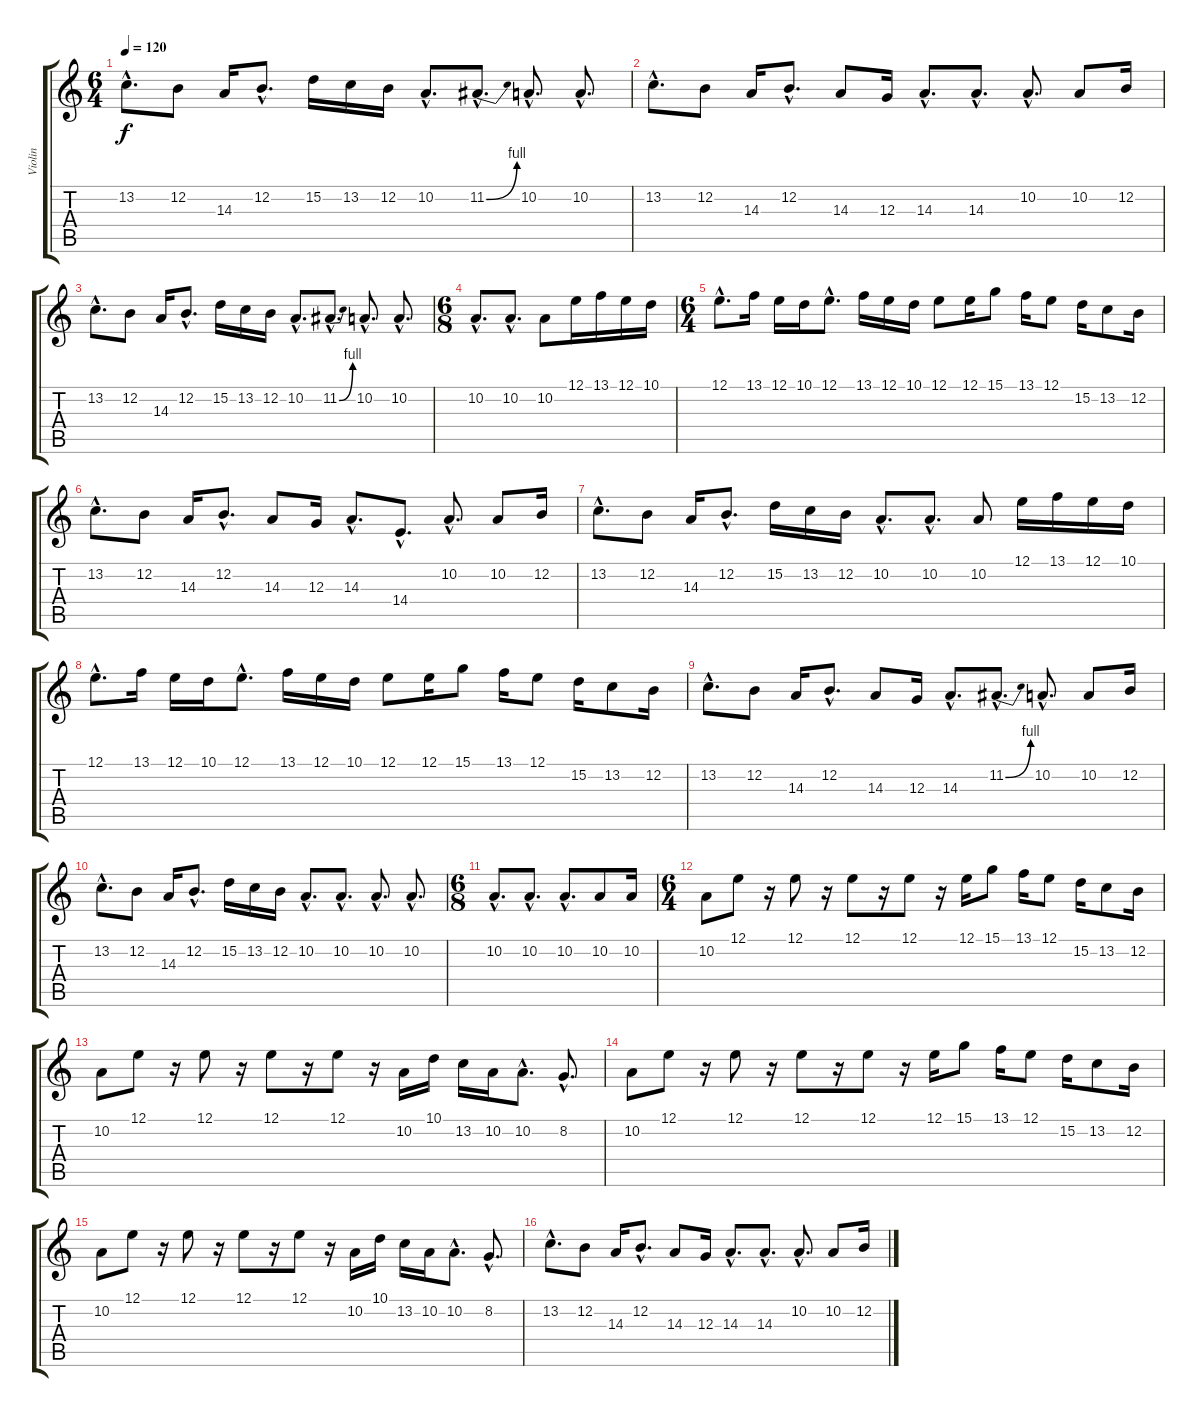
\track ("Violin" "Violin") {instrument violin}
\staff {score tabs}
\tuning (E4 B3 G3 D3 A2 E2) {hide}
\ts (6 4)
\tempo 120
\clef g2
\ks c
13.2{hac}.8{d dy f} 12.2.8 14.3.16 12.2{hac}.8{d} 15.2.16 13.2.16 12.2.16 10.2{hac}.8{d} 11.2{be (bend 0 0 60 4) hac}.8{d} 10.2{hac}.8{d} 10.2{hac}.8{d} |
13.2{hac}.8{d} 12.2.8 14.3.16 12.2{hac}.8{d} 14.3.8 12.3.16 14.3{hac}.8{d} 14.3{hac}.8{d} 10.2{hac}.8{d} 10.2.8 12.2.16 |
13.2{hac}.8{d} 12.2.8 14.3.16 12.2{hac}.8{d} 15.2.16 13.2.16 12.2.16 10.2{hac}.8{d} 11.2{be (bend 0 0 60 4) hac}.8{d} 10.2{hac}.8{d} 10.2{hac}.8{d} |
\ts (6 8)
10.2{hac}.8{d} 10.2{hac}.8{d} 10.2.8 12.1.16 13.1.16 12.1.16 10.1.16 |
\ts (6 4)
12.1{hac}.8{d} 13.1.16 12.1.16 10.1.16 12.1{hac}.8{d} 13.1.16 12.1.16 10.1.16 12.1.8 12.1.16 15.1.8 13.1.16 12.1.8 15.2.16 13.2.8 12.2.16 |
13.2{hac}.8{d} 12.2.8 14.3.16 12.2{hac}.8{d} 14.3.8 12.3.16 14.3{hac}.8{d} 14.4{hac}.8{d} 10.2{hac}.8{d} 10.2.8 12.2.16 |
13.2{hac}.8{d} 12.2.8 14.3.16 12.2{hac}.8{d} 15.2.16 13.2.16 12.2.16 10.2{hac}.8{d} 10.2{hac}.8{d} 10.2.8 12.1.16 13.1.16 12.1.16 10.1.16 |
12.1{hac}.8{d} 13.1.16 12.1.16 10.1.16 12.1{hac}.8{d} 13.1.16 12.1.16 10.1.16 12.1.8 12.1.16 15.1.8 13.1.16 12.1.8 15.2.16 13.2.8 12.2.16 |
13.2{hac}.8{d} 12.2.8 14.3.16 12.2{hac}.8{d} 14.3.8 12.3.16 14.3{hac}.8{d} 11.2{be (bend 0 0 60 4) hac}.8{d} 10.2{hac}.8{d} 10.2.8 12.2.16 |
13.2{hac}.8{d} 12.2.8 14.3.16 12.2{hac}.8{d} 15.2.16 13.2.16 12.2.16 10.2{hac}.8{d} 10.2{hac}.8{d} 10.2{hac}.8{d} 10.2{hac}.8{d} |
\ts (6 8)
10.2{hac}.8{d} 10.2{hac}.8{d} 10.2{hac}.8{d} 10.2.8 10.2.16 |
\ts (6 4)
10.2.8 12.1.8 r.16 12.1.8 r.16 12.1.8 r.16 12.1.8 r.16 12.1.16 15.1.8 13.1.16 12.1.8 15.2.16 13.2.8 12.2.16 |
10.2.8 12.1.8 r.16 12.1.8 r.16 12.1.8 r.16 12.1.8 r.16 10.2.16 10.1.16 13.2.16 10.2.16 10.2{hac}.8{d} 8.2{hac}.8{d} |
10.2.8 12.1.8 r.16 12.1.8 r.16 12.1.8 r.16 12.1.8 r.16 12.1.16 15.1.8 13.1.16 12.1.8 15.2.16 13.2.8 12.2.16 |
10.2.8 12.1.8 r.16 12.1.8 r.16 12.1.8 r.16 12.1.8 r.16 10.2.16 10.1.16 13.2.16 10.2.16 10.2{hac}.8{d} 8.2{hac}.8{d} |
13.2{hac}.8{d} 12.2.8 14.3.16 12.2{hac}.8{d} 14.3.8 12.3.16 14.3{hac}.8{d} 14.3{hac}.8{d} 10.2{hac}.8{d} 10.2.8 12.2.16
